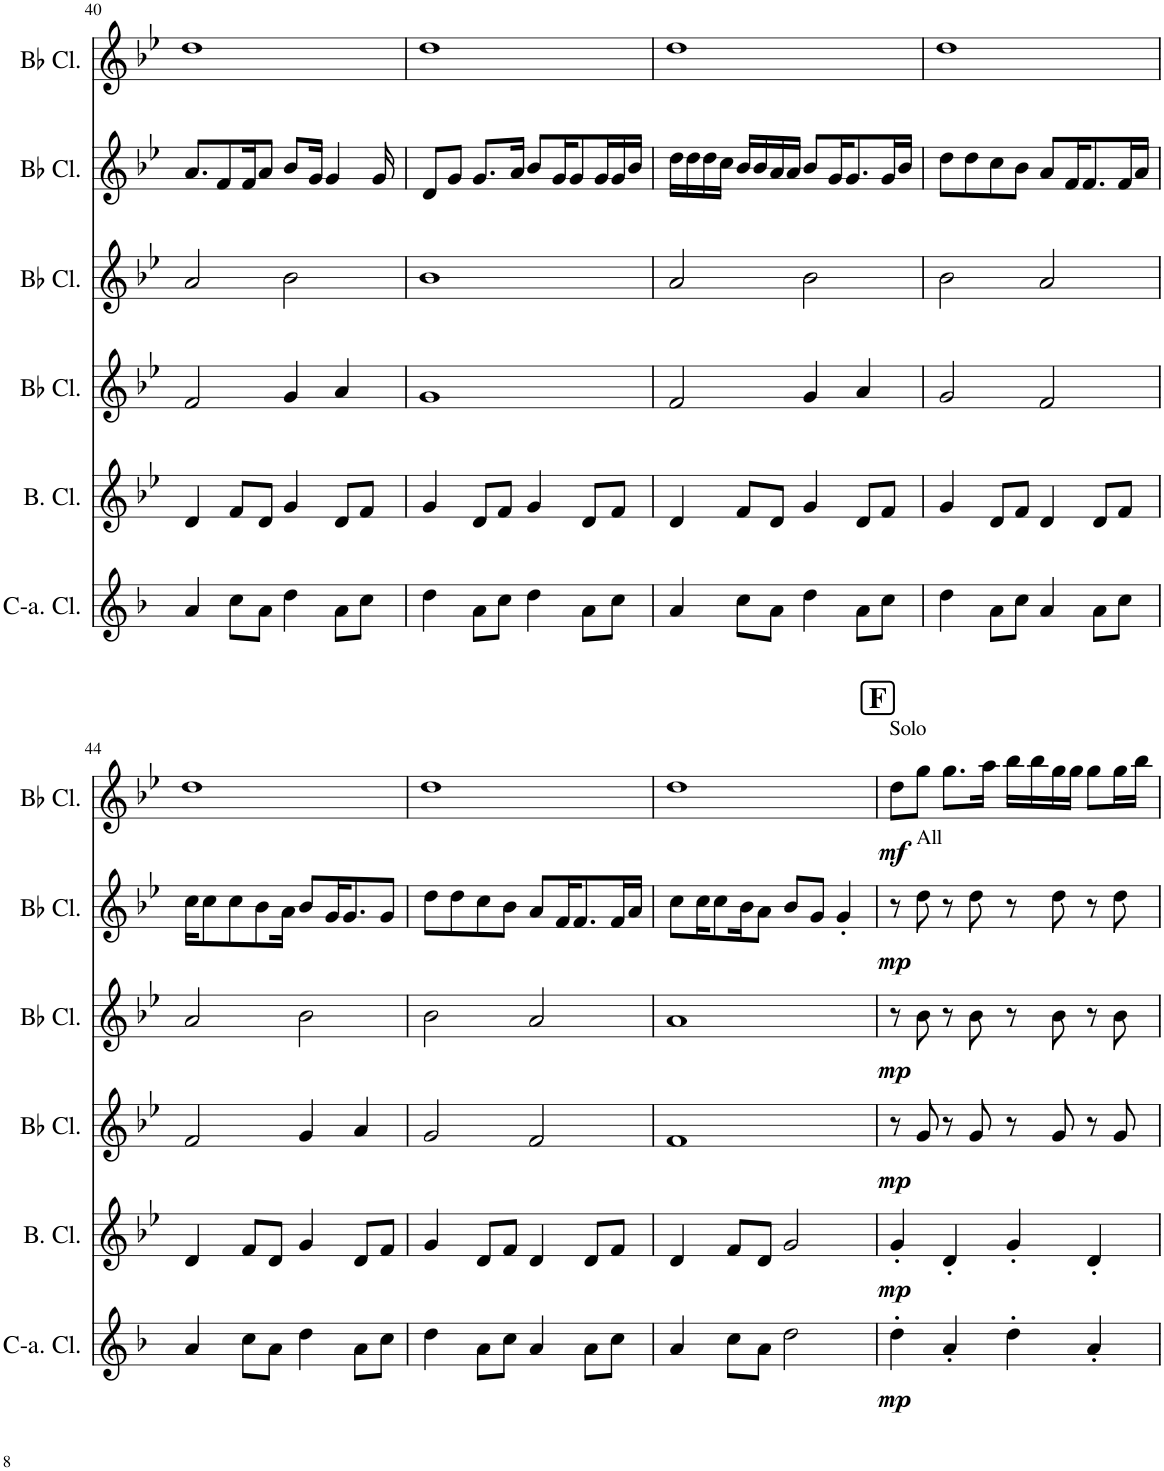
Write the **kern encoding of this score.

**kern	**dynam	**kern	**dynam	**kern	**dynam	**kern	**dynam	**kern	**dynam	**kern	**dynam
*part6	*part6	*part5	*part5	*part4	*part4	*part3	*part3	*part2	*part2	*part1	*part1
*staff6	*staff6	*staff5	*staff5	*staff4	*staff4	*staff3	*staff3	*staff2	*staff2	*staff1	*staff1
*I"Contra-alto Clarinet	*	*I"Bass Clarinet	*	*I"Bb Clarinet	*	*I"Bb Clarinet	*	*I"Bb Clarinet	*	*I"Bb Clarinet	*
*I'C-a. Cl.	*	*I'B. Cl.	*	*I'Bb Cl.	*	*I'Bb Cl.	*	*I'Bb Cl.	*	*I'Bb Cl.	*
!!LO:PB:g=z
*clefG2	*	*clefG2	*	*clefG2	*	*clefG2	*	*clefG2	*	*clefG2	*
*Trd12c21	*	*Trd8c14	*	*Trd1c2	*	*Trd1c2	*	*Trd1c2	*	*Trd1c2	*
*k[b-]	*	*k[b-e-]	*	*k[b-e-]	*	*k[b-e-]	*	*k[b-e-]	*	*k[b-e-]	*
*M4/4	*	*M4/4	*	*M4/4	*	*M4/4	*	*M4/4	*	*M4/4	*
=40	=40	=40	=40	=40	=40	=40	=40	=40	=40	=40	=40
4a/	.	4d/	.	2f/	.	2a/	.	8.a/L	.	1dd	.
.	.	.	.	.	.	.	.	8f/	.	.	.
8cc\L	.	8f/L	.	.	.	.	.	.	.	.	.
.	.	.	.	.	.	.	.	16f/K	.	.	.
8a\J	.	8d/J	.	.	.	.	.	8a/J	.	.	.
4dd\	.	4g/	.	4g/	.	2b-\	.	8b-/L	.	.	.
.	.	.	.	.	.	.	.	16g/Jk	.	.	.
.	.	.	.	.	.	.	.	4g/	.	.	.
8a\L	.	8d/L	.	4a/	.	.	.	.	.	.	.
8cc\J	.	8f/J	.	.	.	.	.	.	.	.	.
.	.	.	.	.	.	.	.	16g/	.	.	.
=41	=41	=41	=41	=41	=41	=41	=41	=41	=41	=41	=41
4dd\	.	4g/	.	1g	.	1b-	.	8d/L	.	1dd	.
.	.	.	.	.	.	.	.	8g/J	.	.	.
8a\L	.	8d/L	.	.	.	.	.	8.g/L	.	.	.
8cc\J	.	8f/J	.	.	.	.	.	.	.	.	.
.	.	.	.	.	.	.	.	16a/Jk	.	.	.
4dd\	.	4g/	.	.	.	.	.	8b-/L	.	.	.
.	.	.	.	.	.	.	.	16g/K	.	.	.
.	.	.	.	.	.	.	.	8g/	.	.	.
8a\L	.	8d/L	.	.	.	.	.	.	.	.	.
.	.	.	.	.	.	.	.	16g/L	.	.	.
8cc\J	.	8f/J	.	.	.	.	.	16g/	.	.	.
.	.	.	.	.	.	.	.	16b-/JJ	.	.	.
=42	=42	=42	=42	=42	=42	=42	=42	=42	=42	=42	=42
4a/	.	4d/	.	2f/	.	2a/	.	16dd\LL	.	1dd	.
.	.	.	.	.	.	.	.	16dd\	.	.	.
.	.	.	.	.	.	.	.	16dd\	.	.	.
.	.	.	.	.	.	.	.	16cc\JJ	.	.	.
8cc\L	.	8f/L	.	.	.	.	.	16b-/LL	.	.	.
.	.	.	.	.	.	.	.	16b-/	.	.	.
8a\J	.	8d/J	.	.	.	.	.	16a/	.	.	.
.	.	.	.	.	.	.	.	16a/JJ	.	.	.
4dd\	.	4g/	.	4g/	.	2b-\	.	8b-/L	.	.	.
.	.	.	.	.	.	.	.	16g/K	.	.	.
.	.	.	.	.	.	.	.	8.g/	.	.	.
8a\L	.	8d/L	.	4a/	.	.	.	.	.	.	.
8cc\J	.	8f/J	.	.	.	.	.	16g/L	.	.	.
.	.	.	.	.	.	.	.	16b-/JJ	.	.	.
=43	=43	=43	=43	=43	=43	=43	=43	=43	=43	=43	=43
4dd\	.	4g/	.	2g/	.	2b-\	.	8dd\L	.	1dd	.
.	.	.	.	.	.	.	.	8dd\	.	.	.
8a\L	.	8d/L	.	.	.	.	.	8cc\	.	.	.
8cc\J	.	8f/J	.	.	.	.	.	8b-\J	.	.	.
4a/	.	4d/	.	2f/	.	2a/	.	8a/L	.	.	.
.	.	.	.	.	.	.	.	16f/K	.	.	.
.	.	.	.	.	.	.	.	8.f/	.	.	.
8a\L	.	8d/L	.	.	.	.	.	.	.	.	.
8cc\J	.	8f/J	.	.	.	.	.	16f/L	.	.	.
.	.	.	.	.	.	.	.	16a/JJ	.	.	.
!!LO:LB:g=z
=44	=44	=44	=44	=44	=44	=44	=44	=44	=44	=44	=44
4a/	.	4d/	.	2f/	.	2a/	.	16cc\KL	.	1dd	.
.	.	.	.	.	.	.	.	8cc\	.	.	.
.	.	.	.	.	.	.	.	8cc\	.	.	.
8cc\L	.	8f/L	.	.	.	.	.	.	.	.	.
.	.	.	.	.	.	.	.	8b-\	.	.	.
8a\J	.	8d/J	.	.	.	.	.	.	.	.	.
.	.	.	.	.	.	.	.	16a\Jk	.	.	.
4dd\	.	4g/	.	4g/	.	2b-\	.	8b-/L	.	.	.
.	.	.	.	.	.	.	.	16g/K	.	.	.
.	.	.	.	.	.	.	.	8.g/	.	.	.
8a\L	.	8d/L	.	4a/	.	.	.	.	.	.	.
8cc\J	.	8f/J	.	.	.	.	.	8g/J	.	.	.
=45	=45	=45	=45	=45	=45	=45	=45	=45	=45	=45	=45
4dd\	.	4g/	.	2g/	.	2b-\	.	8dd\L	.	1dd	.
.	.	.	.	.	.	.	.	8dd\	.	.	.
8a\L	.	8d/L	.	.	.	.	.	8cc\	.	.	.
8cc\J	.	8f/J	.	.	.	.	.	8b-\J	.	.	.
4a/	.	4d/	.	2f/	.	2a/	.	8a/L	.	.	.
.	.	.	.	.	.	.	.	16f/K	.	.	.
.	.	.	.	.	.	.	.	8.f/	.	.	.
8a\L	.	8d/L	.	.	.	.	.	.	.	.	.
8cc\J	.	8f/J	.	.	.	.	.	16f/L	.	.	.
.	.	.	.	.	.	.	.	16a/JJ	.	.	.
=46	=46	=46	=46	=46	=46	=46	=46	=46	=46	=46	=46
4a/	.	4d/	.	1f	.	1a	.	8cc\L	.	1dd	.
.	.	.	.	.	.	.	.	16cc\K	.	.	.
.	.	.	.	.	.	.	.	8cc\	.	.	.
8cc\L	.	8f/L	.	.	.	.	.	.	.	.	.
.	.	.	.	.	.	.	.	16b-\K	.	.	.
8a\J	.	8d/J	.	.	.	.	.	8a\J	.	.	.
2dd\	.	2g/	.	.	.	.	.	8b-/L	.	.	.
.	.	.	.	.	.	.	.	8g/J	.	.	.
.	.	.	.	.	.	.	.	4g'/	.	.	.
!!LO:REH:place=s1:a:B:cj:fs=14:t=F
=47	=47	=47	=47	=47	=47	=47	=47	=47	=47	=47	=47
!	!	!	!	!	!	!	!	!	!	!LO:TX:a:t=Solo	!
!	!LO:DY:b	!	!LO:DY:b	!	!LO:DY:b	!	!LO:DY:b	!	!LO:DY:b	!	!LO:DY:b
4dd'\	mp	4g'/	mp	8r	mp	8r	mp	8r	mp	8dd\L	mf
!	!	!	!	!	!	!	!	!LO:TX:a:t=All	!	!	!
.	.	.	.	8g/	.	8b-\	.	8dd\	.	8gg\J	.
4a'/	.	4d'/	.	8r	.	8r	.	8r	.	8.gg\L	.
.	.	.	.	8g/	.	8b-\	.	8dd\	.	.	.
.	.	.	.	.	.	.	.	.	.	16aa\Jk	.
4dd'\	.	4g'/	.	8r	.	8r	.	8r	.	16bb-\LL	.
.	.	.	.	.	.	.	.	.	.	16bb-\	.
.	.	.	.	8g/	.	8b-\	.	8dd\	.	16gg\	.
.	.	.	.	.	.	.	.	.	.	16gg\JJ	.
4a'/	.	4d'/	.	8r	.	8r	.	8r	.	8gg\L	.
.	.	.	.	8g/	.	8b-\	.	8dd\	.	16gg\L	.
.	.	.	.	.	.	.	.	.	.	16bb-\JJ	.
=	=	=	=	=	=	=	=	=	=	=	=
*-	*-	*-	*-	*-	*-	*-	*-	*-	*-	*-	*-
